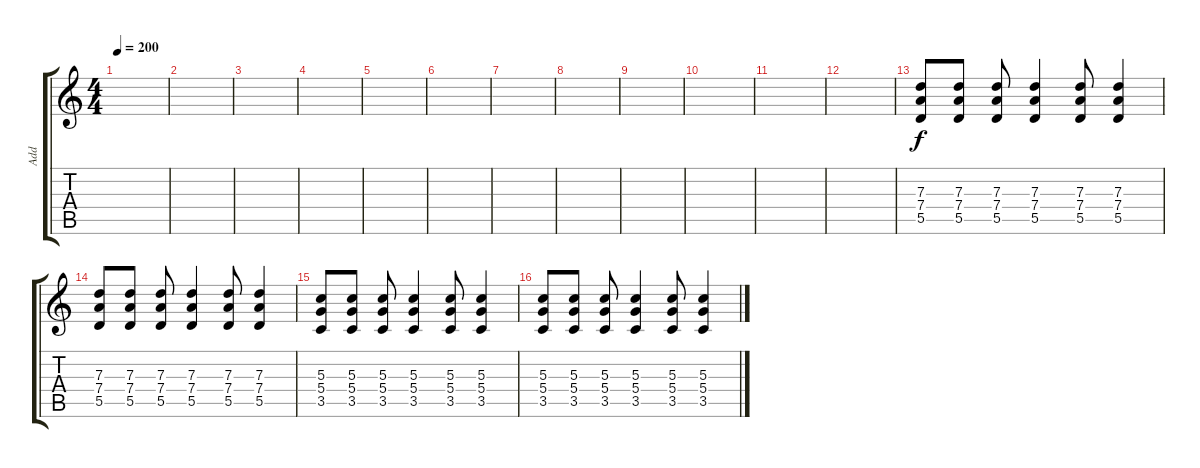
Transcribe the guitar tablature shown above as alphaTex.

\track ("Add" "Add") {instrument distortionguitar}
\staff {score tabs}
\tuning (E4 B3 G3 D3 A2 D2) {hide}
\ts (4 4)
\tempo 200
\clef g2
\ks c
|
|
|
|
|
|
|
|
|
|
|
|
(7.3 7.4 5.5).8 (7.3 7.4 5.5).8 (7.3 7.4 5.5).8 (7.3 7.4 5.5).4 (7.3 7.4 5.5).8 (7.3 7.4 5.5).4 |
(7.3 7.4 5.5).8 (7.3 7.4 5.5).8 (7.3 7.4 5.5).8 (7.3 7.4 5.5).4 (7.3 7.4 5.5).8 (7.3 7.4 5.5).4 |
(5.3 5.4 3.5).8 (5.3 5.4 3.5).8 (5.3 5.4 3.5).8 (5.3 5.4 3.5).4 (5.3 5.4 3.5).8 (5.3 5.4 3.5).4 |
(5.3 5.4 3.5).8 (5.3 5.4 3.5).8 (5.3 5.4 3.5).8 (5.3 5.4 3.5).4 (5.3 5.4 3.5).8 (5.3 5.4 3.5).4
